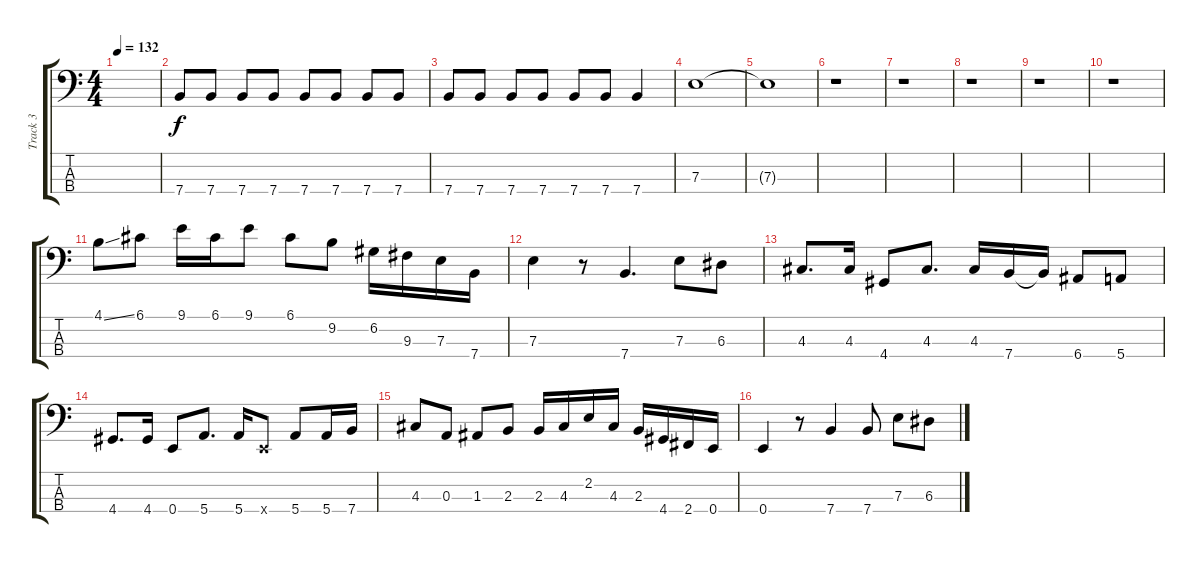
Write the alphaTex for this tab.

\track ("Track 3" "Track 3") {instrument electricbassfinger}
\staff {score tabs}
\tuning (G2 D2 A1 E1) {hide}
\ts (4 4)
\tempo 132
\clef f4
\ks c
|
7.4.8 7.4.8 7.4.8 7.4.8 7.4.8 7.4.8 7.4.8 7.4.8 |
7.4.8 7.4.8 7.4.8 7.4.8 7.4.8 7.4.8 7.4.4 |
7.3.1 |
7.3{t}.1 |
r.1 |
r.1 |
r.1 |
r.1 |
r.1 |
4.1{ss}.8 6.1.8 9.1.16 6.1.16 9.1.8 6.1.8 9.2.8 6.2.16 9.3.16 7.3.16 7.4.16 |
7.3.4 r.8 7.4.4{d} 7.3.8 6.3.8 |
4.3.8{d} 4.3.16 4.4.8 4.3.8{d} 4.3.16 7.4.16 7.4{t}.16 6.4.8 5.4.8 |
4.4.8{d} 4.4.16 0.4.8 5.4.8{d} 5.4.16 0.4{x}.8 5.4.8 5.4.16 7.4.16 |
4.3.8 0.3.8 1.3.8 2.3.8 2.3.16 4.3.16 2.2.16 4.3.16 2.3.16 4.4.16 2.4.16 0.4.16 |
0.4.4 r.8 7.4.4 7.4.8 7.3.8 6.3.8
